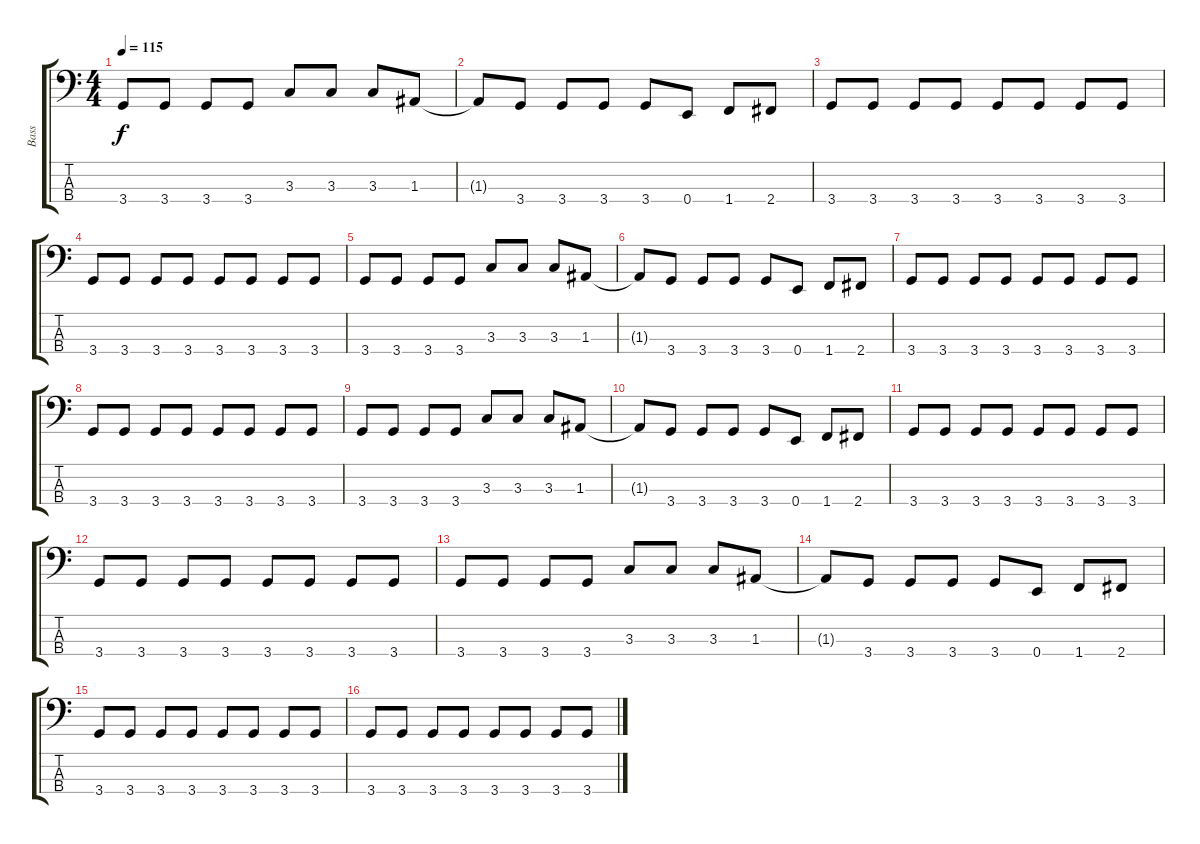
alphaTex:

\track ("Bass" "Bass") {instrument electricbassfinger}
\staff {score tabs}
\tuning (G2 D2 A1 E1) {hide}
\ts (4 4)
\tempo 115
\clef f4
\ks c
3.4.8{dy f} 3.4.8 3.4.8 3.4.8 3.3.8 3.3.8 3.3.8 1.3.8 |
1.3{t}.8 3.4.8 3.4.8 3.4.8 3.4.8 0.4.8 1.4.8 2.4.8 |
3.4.8 3.4.8 3.4.8 3.4.8 3.4.8 3.4.8 3.4.8 3.4.8 |
3.4.8 3.4.8 3.4.8 3.4.8 3.4.8 3.4.8 3.4.8 3.4.8 |
3.4.8 3.4.8 3.4.8 3.4.8 3.3.8 3.3.8 3.3.8 1.3.8 |
1.3{t}.8 3.4.8 3.4.8 3.4.8 3.4.8 0.4.8 1.4.8 2.4.8 |
3.4.8 3.4.8 3.4.8 3.4.8 3.4.8 3.4.8 3.4.8 3.4.8 |
3.4.8 3.4.8 3.4.8 3.4.8 3.4.8 3.4.8 3.4.8 3.4.8 |
3.4.8 3.4.8 3.4.8 3.4.8 3.3.8 3.3.8 3.3.8 1.3.8 |
1.3{t}.8 3.4.8 3.4.8 3.4.8 3.4.8 0.4.8 1.4.8 2.4.8 |
3.4.8 3.4.8 3.4.8 3.4.8 3.4.8 3.4.8 3.4.8 3.4.8 |
3.4.8 3.4.8 3.4.8 3.4.8 3.4.8 3.4.8 3.4.8 3.4.8 |
3.4.8 3.4.8 3.4.8 3.4.8 3.3.8 3.3.8 3.3.8 1.3.8 |
1.3{t}.8 3.4.8 3.4.8 3.4.8 3.4.8 0.4.8 1.4.8 2.4.8 |
3.4.8 3.4.8 3.4.8 3.4.8 3.4.8 3.4.8 3.4.8 3.4.8 |
3.4.8 3.4.8 3.4.8 3.4.8 3.4.8 3.4.8 3.4.8 3.4.8
